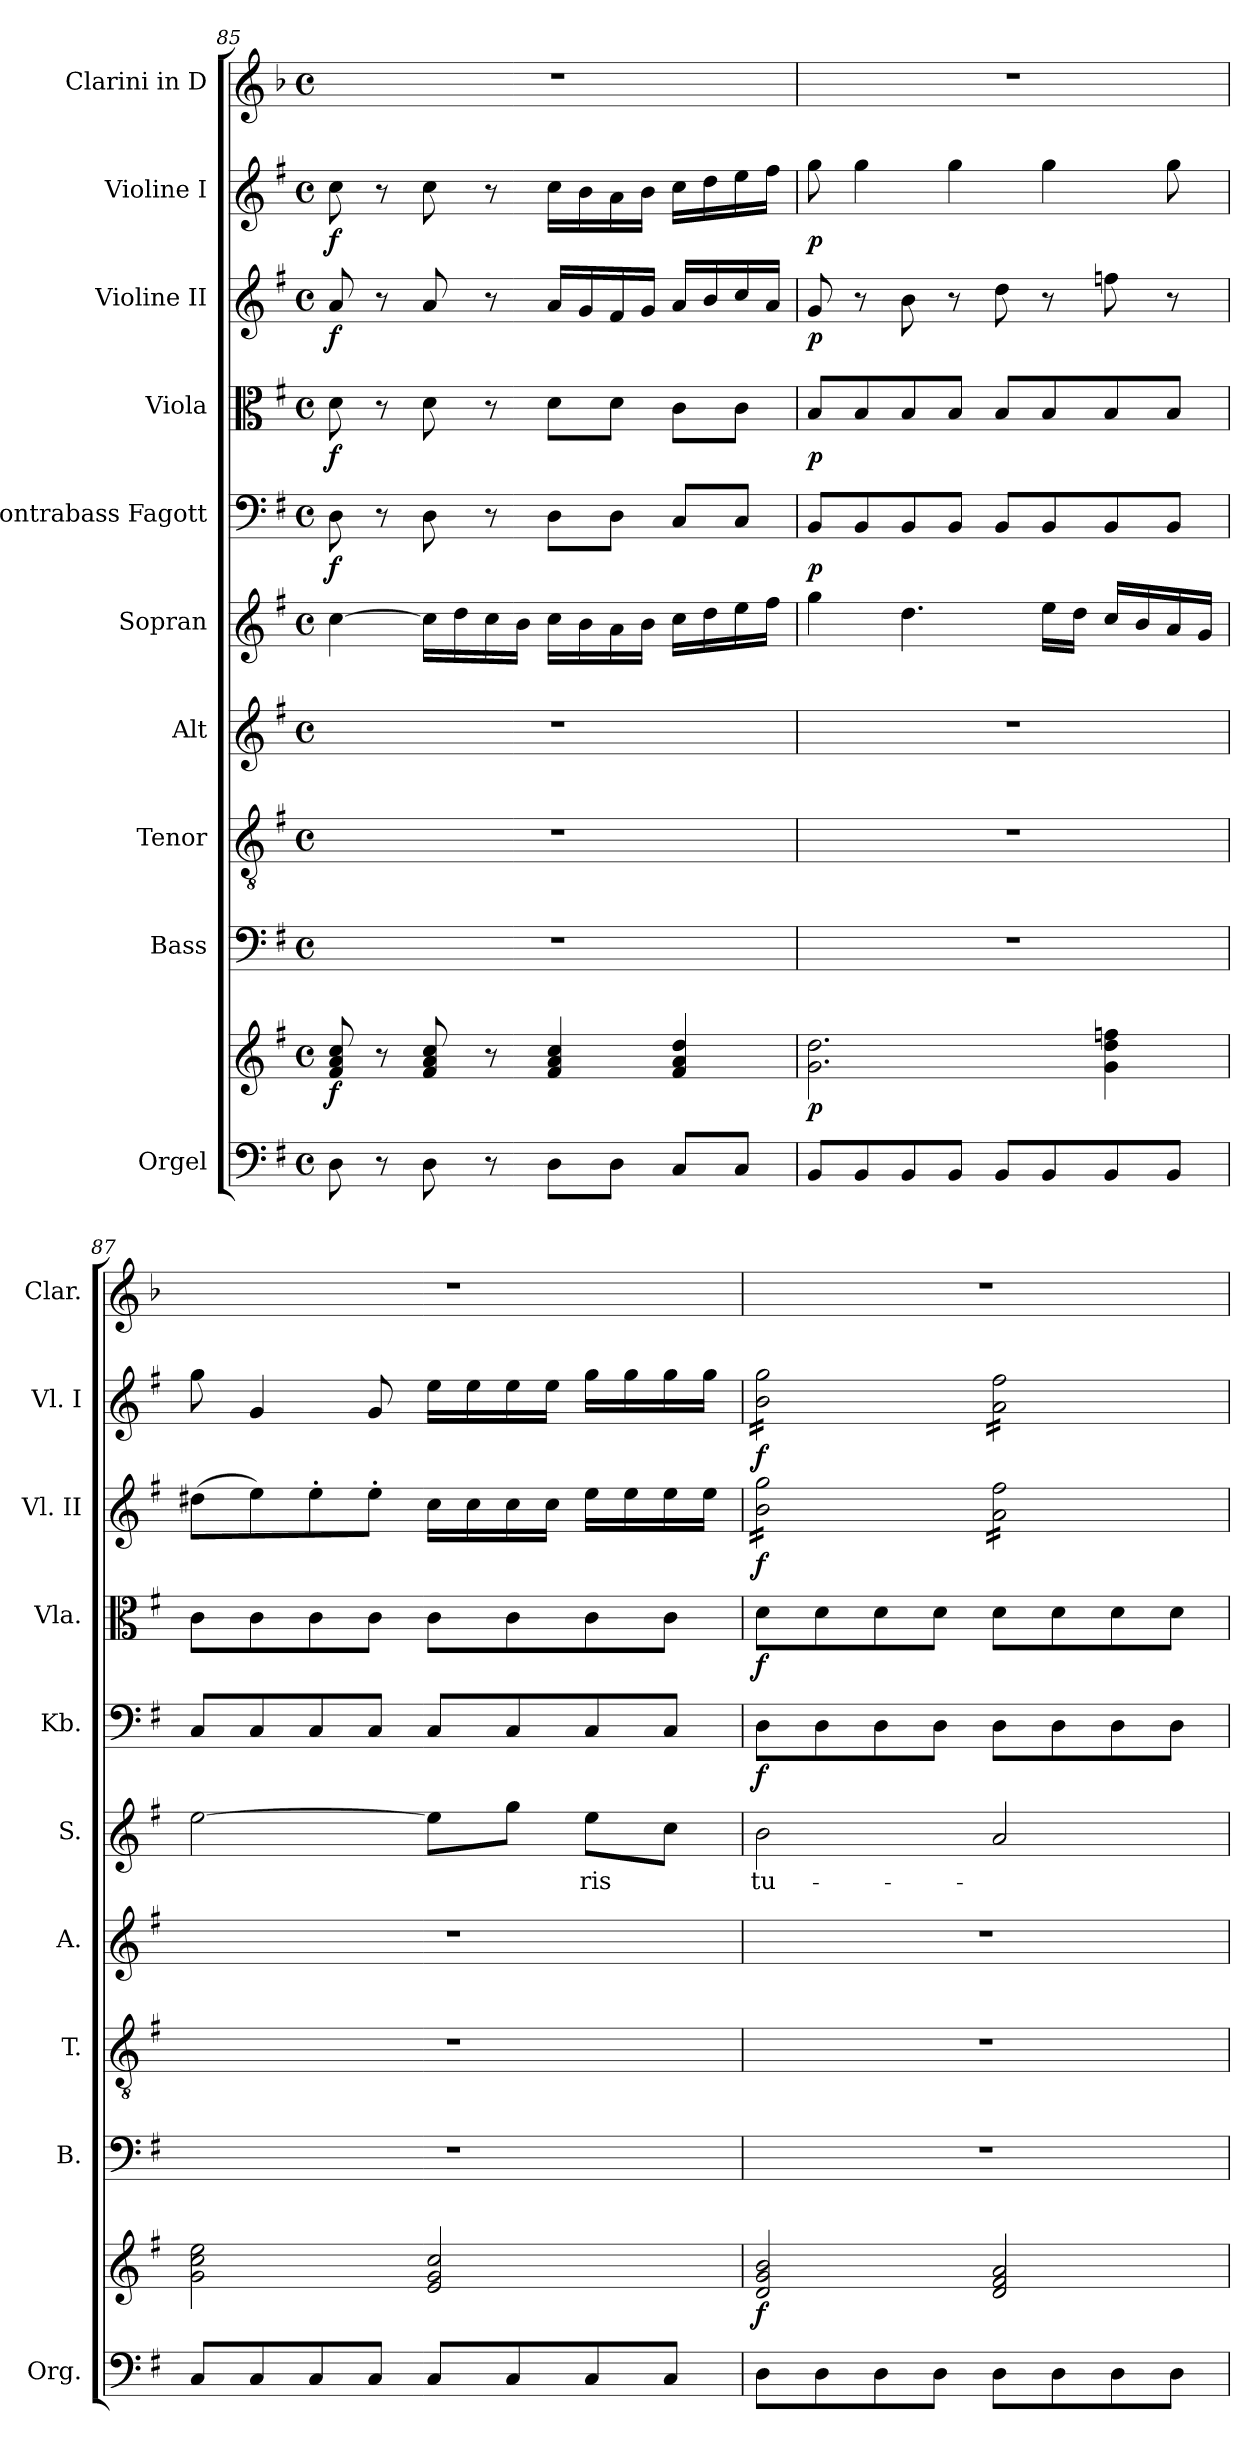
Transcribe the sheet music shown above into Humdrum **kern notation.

**kern	**kern	**dynam	**kern	**kern	**kern	**kern	**text	**kern	**dynam	**kern	**dynam	**kern	**dynam	**kern	**dynam	**kern
*part10	*part10	*part10	*part9	*part8	*part7	*part6	*part6	*part5	*part5	*part4	*part4	*part3	*part3	*part2	*part2	*part1
*staff11	*staff10	*staff10/11	*staff9	*staff8	*staff7	*staff6	*staff6	*staff5	*staff5	*staff4	*staff4	*staff3	*staff3	*staff2	*staff2	*staff1
*I"Orgel	*	*	*I"Bass	*I"Tenor	*I"Alt	*I"Sopran	*	*I"Kontrabass Fagott	*	*I"Viola	*	*I"Violine II	*	*I"Violine I	*	*I"Clarini in D
*I'Org.	*	*	*I'B.	*I'T.	*I'A.	*I'S.	*	*I'Kb.	*	*I'Vla.	*	*I'Vl. II	*	*I'Vl. I	*	*I'Clar.
!!LO:PB:g=z
*clefF4	*clefG2	*	*clefF4	*clefGv2	*clefG2	*clefG2	*	*clefF4	*	*clefC3	*	*clefG2	*	*clefG2	*	*clefG2
*	*	*	*	*	*	*	*	*ITrd7c12	*	*	*	*	*	*	*	*ITrd-1c-2
*k[f#]	*k[f#]	*	*k[f#]	*k[f#]	*k[f#]	*k[f#]	*	*k[f#]	*	*k[f#]	*	*k[f#]	*	*k[f#]	*	*k[f#]
*G:	*G:	*	*G:	*G:	*G:	*G:	*	*G:	*	*G:	*	*G:	*	*G:	*	*G:
*M4/4	*M4/4	*	*M4/4	*M4/4	*M4/4	*M4/4	*	*M4/4	*	*M4/4	*	*M4/4	*	*M4/4	*	*M4/4
*met(c)	*met(c)	*	*met(c)	*met(c)	*met(c)	*met(c)	*	*met(c)	*	*met(c)	*	*met(c)	*	*met(c)	*	*met(c)
=85	=85	=85	=85	=85	=85	=85	=85	=85	=85	=85	=85	=85	=85	=85	=85	=85
!	!	!LO:DY:b	!	!	!	!	!	!	!LO:DY:b	!	!LO:DY:b	!	!LO:DY:b	!	!LO:DY:b	!
8D\	8f#/ 8a/ 8cc/	f	1r	1r	1r	[4cc\	.	8DD\	f	8d\	f	8a/	f	8cc\	f	1r
8r	8r	.	.	.	.	.	.	8r	.	8r	.	8r	.	8r	.	.
8D\	8f#/ 8a/ 8cc/	.	.	.	.	16cc\LL]	.	8DD\	.	8d\	.	8a/	.	8cc\	.	.
.	.	.	.	.	.	16dd\	.	.	.	.	.	.	.	.	.	.
8r	8r	.	.	.	.	16cc\	.	8r	.	8r	.	8r	.	8r	.	.
.	.	.	.	.	.	16b\JJ	.	.	.	.	.	.	.	.	.	.
8D\L	4f#/ 4a/ 4cc/	.	.	.	.	16cc\LL	.	8DD\L	.	8d\L	.	16a/LL	.	16cc\LL	.	.
.	.	.	.	.	.	16b\	.	.	.	.	.	16g/	.	16b\	.	.
8D\J	.	.	.	.	.	16a\	.	8DD\J	.	8d\J	.	16f#/	.	16a\	.	.
.	.	.	.	.	.	16b\JJ	.	.	.	.	.	16g/JJ	.	16b\JJ	.	.
8C/L	4f#/ 4a/ 4dd/	.	.	.	.	16cc\LL	.	8CC/L	.	8c\L	.	16a/LL	.	16cc\LL	.	.
.	.	.	.	.	.	16dd\	.	.	.	.	.	16b/	.	16dd\	.	.
8C/J	.	.	.	.	.	16ee\	.	8CC/J	.	8c\J	.	16cc/	.	16ee\	.	.
.	.	.	.	.	.	16ff#\JJ	.	.	.	.	.	16a/JJ	.	16ff#\JJ	.	.
=86	=86	=86	=86	=86	=86	=86	=86	=86	=86	=86	=86	=86	=86	=86	=86	=86
!	!	!LO:DY:b	!	!	!	!	!	!	!LO:DY:b	!	!LO:DY:b	!	!LO:DY:b	!	!LO:DY:b	!
8BB/L	2.g\ 2.dd\	p	1r	1r	1r	4gg\	.	8BBB/L	p	8B/L	p	8g/	p	8gg\	p	1r
8BB/	.	.	.	.	.	.	.	8BBB/	.	8B/	.	8r	.	4gg\	.	.
8BB/	.	.	.	.	.	4.dd\	.	8BBB/	.	8B/	.	8b\	.	.	.	.
8BB/J	.	.	.	.	.	.	.	8BBB/J	.	8B/J	.	8r	.	4gg\	.	.
8BB/L	.	.	.	.	.	.	.	8BBB/L	.	8B/L	.	8dd\	.	.	.	.
8BB/	.	.	.	.	.	16ee\LL	.	8BBB/	.	8B/	.	8r	.	4gg\	.	.
.	.	.	.	.	.	16dd\JJ	.	.	.	.	.	.	.	.	.	.
8BB/	4g\ 4dd\ 4ffn\	.	.	.	.	16cc/LL	.	8BBB/	.	8B/	.	8ffn\	.	.	.	.
.	.	.	.	.	.	16b/	.	.	.	.	.	.	.	.	.	.
8BB/J	.	.	.	.	.	16a/	.	8BBB/J	.	8B/J	.	8r	.	8gg\	.	.
.	.	.	.	.	.	16g/JJ	.	.	.	.	.	.	.	.	.	.
=87	=87	=87	=87	=87	=87	=87	=87	=87	=87	=87	=87	=87	=87	=87	=87	=87
8C/L	2g\ 2cc\ 2ee\	.	1r	1r	1r	[2ee\	.	8CC/L	.	8c\L	.	(>8dd#X\L	.	8gg\	.	1r
8C/	.	.	.	.	.	.	.	8CC/	.	8c\	.	8ee\)	.	4g/	.	.
8C/	.	.	.	.	.	.	.	8CC/	.	8c\	.	8ee'>\	.	.	.	.
8C/J	.	.	.	.	.	.	.	8CC/J	.	8c\J	.	8ee'>\J	.	8g/	.	.
8C/L	2e/ 2g/ 2cc/	.	.	.	.	8ee\L]	.	8CC/L	.	8c\L	.	16cc\LL	.	16ee\LL	.	.
.	.	.	.	.	.	.	.	.	.	.	.	16cc\	.	16ee\	.	.
8C/	.	.	.	.	.	8gg\J	.	8CC/	.	8c\	.	16cc\	.	16ee\	.	.
.	.	.	.	.	.	.	.	.	.	.	.	16cc\JJ	.	16ee\JJ	.	.
!	!	!	!	!	!	!	!LO:LY:b	!	!	!	!	!	!	!	!	!
8C/	.	.	.	.	.	8ee\L	-ris	8CC/	.	8c\	.	16ee\LL	.	16gg\LL	.	.
.	.	.	.	.	.	.	.	.	.	.	.	16ee\	.	16gg\	.	.
8C/J	.	.	.	.	.	8cc\J	.	8CC/J	.	8c\J	.	16ee\	.	16gg\	.	.
.	.	.	.	.	.	.	.	.	.	.	.	16ee\JJ	.	16gg\JJ	.	.
=88	=88	=88	=88	=88	=88	=88	=88	=88	=88	=88	=88	=88	=88	=88	=88	=88
!	!	!LO:DY:b	!	!	!	!	!LO:LY:b	!	!LO:DY:b	!	!LO:DY:b	!	!LO:DY:b	!	!LO:DY:b	!
*	*	*	*	*	*	*	*	*	*	*	*	*tremolo	*	*	*	*
*	*	*	*	*	*	*	*	*	*	*	*	*	*	*tremolo	*	*
8D\L	2d/ 2g/ 2b/	f	1r	1r	1r	2b\	tu-	8DD\L	f	8d\L	f	16b\ 16gg\LL	f	16b\ 16gg\LL	f	1r
.	.	.	.	.	.	.	.	.	.	.	.	16b\ 16gg\	.	16b\ 16gg\	.	.
8D\	.	.	.	.	.	.	.	8DD\	.	8d\	.	16b\ 16gg\	.	16b\ 16gg\	.	.
.	.	.	.	.	.	.	.	.	.	.	.	16b\ 16gg\	.	16b\ 16gg\	.	.
8D\	.	.	.	.	.	.	.	8DD\	.	8d\	.	16b\ 16gg\	.	16b\ 16gg\	.	.
.	.	.	.	.	.	.	.	.	.	.	.	16b\ 16gg\	.	16b\ 16gg\	.	.
8D\J	.	.	.	.	.	.	.	8DD\J	.	8d\J	.	16b\ 16gg\	.	16b\ 16gg\	.	.
.	.	.	.	.	.	.	.	.	.	.	.	16b\ 16gg\JJ	.	16b\ 16gg\JJ	.	.
8D\L	2d/ 2f#/ 2a/	.	.	.	.	2a/	.	8DD\L	.	8d\L	.	16a\ 16ff#\LL	.	16a\ 16ff#\LL	.	.
.	.	.	.	.	.	.	.	.	.	.	.	16a\ 16ff#\	.	16a\ 16ff#\	.	.
8D\	.	.	.	.	.	.	.	8DD\	.	8d\	.	16a\ 16ff#\	.	16a\ 16ff#\	.	.
.	.	.	.	.	.	.	.	.	.	.	.	16a\ 16ff#\	.	16a\ 16ff#\	.	.
8D\	.	.	.	.	.	.	.	8DD\	.	8d\	.	16a\ 16ff#\	.	16a\ 16ff#\	.	.
.	.	.	.	.	.	.	.	.	.	.	.	16a\ 16ff#\	.	16a\ 16ff#\	.	.
8D\J	.	.	.	.	.	.	.	8DD\J	.	8d\J	.	16a\ 16ff#\	.	16a\ 16ff#\	.	.
.	.	.	.	.	.	.	.	.	.	.	.	16a\ 16ff#\JJ	.	16a\ 16ff#\JJ	.	.
*	*	*	*	*	*	*	*	*	*	*	*	*	*	*Xtremolo	*	*
*	*	*	*	*	*	*	*	*	*	*	*	*Xtremolo	*	*	*	*
=	=	=	=	=	=	=	=	=	=	=	=	=	=	=	=	=
*-	*-	*-	*-	*-	*-	*-	*-	*-	*-	*-	*-	*-	*-	*-	*-	*-
